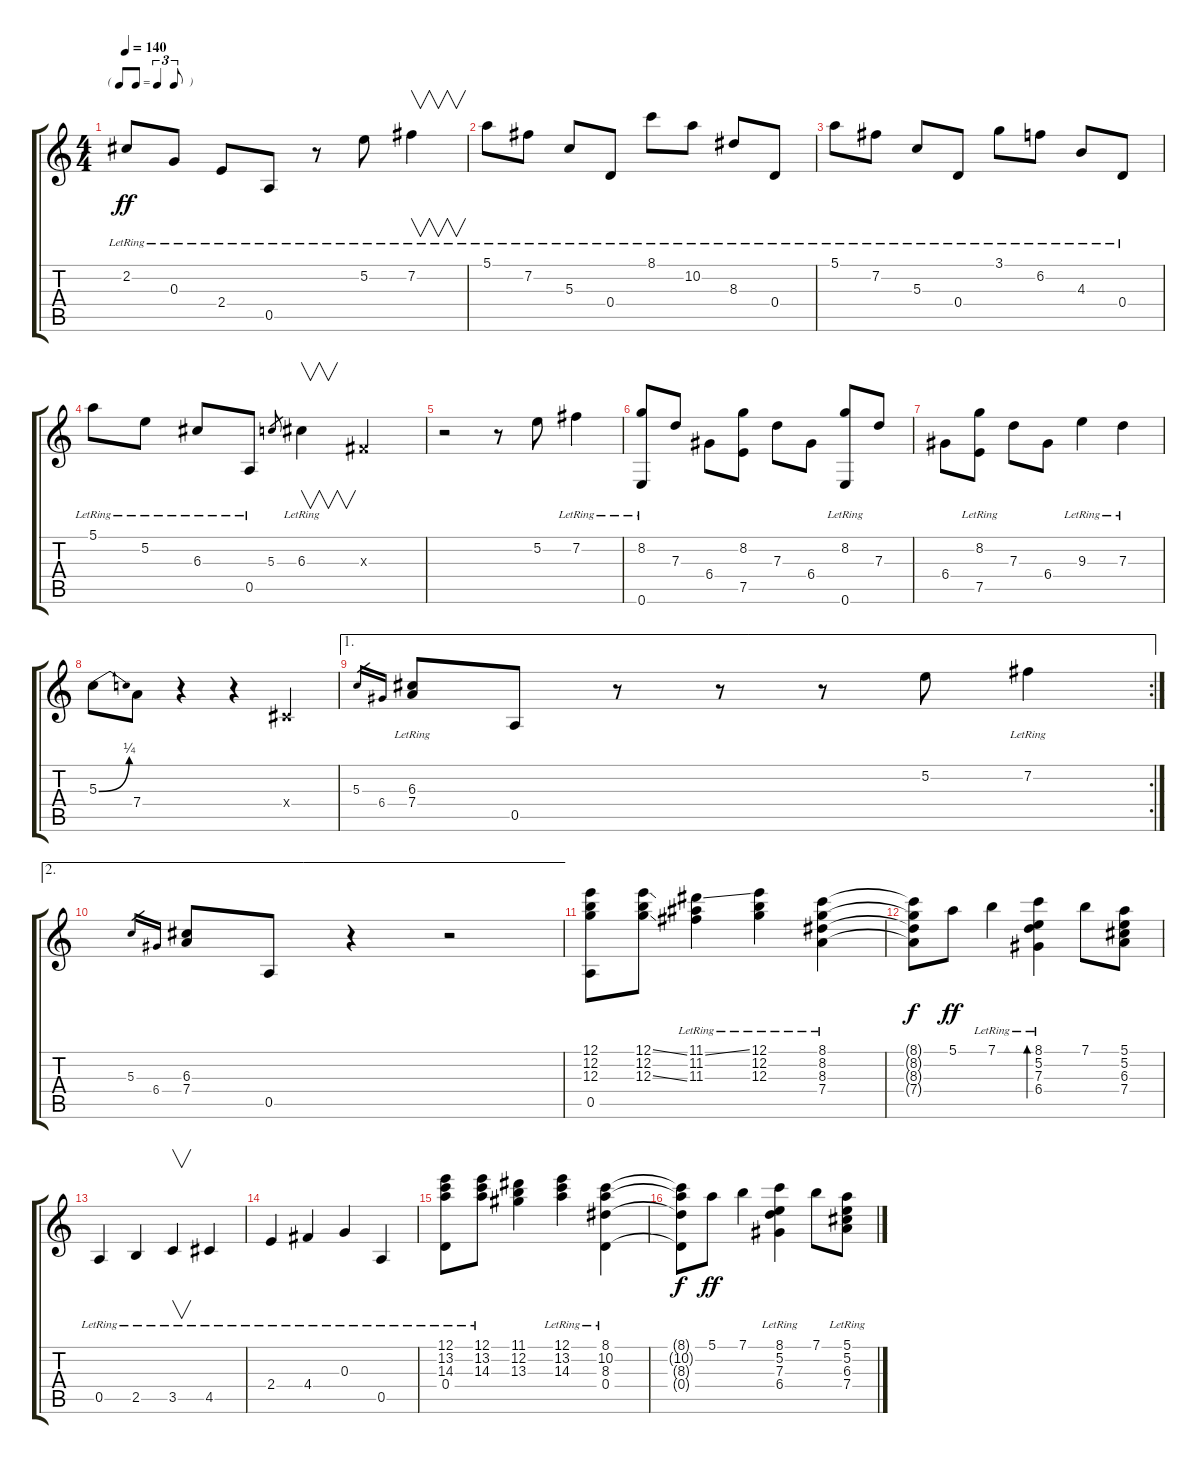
\track "" {instrument electricbassfinger}
\staff {score tabs}
\tuning (E4 B3 G3 D3 A2 E2) {hide}
\ts (4 4)
\tf triplet8th
\tempo 140
\clef g2
\ks c
2.2{lr}.8{dy ff} 0.3{lr}.8 2.4{lr}.8 0.5{lr}.8 r.8 5.2{lr}.8 7.2{lr}.4{v} |
5.1{lr}.8 7.2{lr}.8 5.3{lr}.8 0.4{lr}.8 8.1{lr}.8 10.2{lr}.8 8.3{lr}.8 0.4{lr}.8 |
5.1{lr}.8 7.2{lr}.8 5.3{lr}.8 0.4{lr}.8 3.1{lr}.8 6.2{lr}.8 4.3{lr}.8 0.4{lr}.8 |
5.1{lr}.8 5.2{lr}.8 6.3{lr}.8 0.5{lr}.8 5.3.8{gr} 6.3{lr}.4{v} -1.3{x}.4 |
r.2 r.8 5.2.8 7.2{lr}.4 |
(8.2 0.6{lr}).8 7.3.8 6.4.8 (8.2 7.5).8 7.3.8 6.4.8 (8.2 0.6{lr}).8 7.3.8 |
6.4.8 (8.2 7.5{lr}).8 7.3.8 6.4.8 9.3{lr}.4 7.3{lr}.4 |
5.3{be (bend 0 0 60 1)}.8 7.4.8 r.4 r.4 -1.4{x}.4 |
\ae 1
\rc 2
5.3.16{gr} 6.4.16{gr} (6.3 7.4{lr}).8 0.5.8 r.8 r.8 r.8 5.2.8 7.2{lr}.4 |
\ae 2
5.3.16{gr} 6.4.16{gr} (6.3 7.4).8 0.5.8 r.4 r.2 |
(12.1 12.2 12.3 0.5).8 (12.1{ss} 12.2 12.3{ss}).8 (11.1{ss} 11.2 11.3{lr}).4 (12.1 12.2 12.3{lr}).4 (8.1 8.2 8.3 7.4{lr}).4 |
(8.1{t} 8.2{t} 8.3{t} 7.4{t}).8{dy f} 5.1.8{dy ff} 7.1{lr}.4 (8.1 5.2 7.3 6.4{lr}).4{bd 120} 7.1.8 (5.1 5.2 6.3 7.4).8 |
0.5{lr}.4 2.5{lr}.4 3.5{lr}.4{v} 4.5{lr}.4 |
2.4{lr}.4 4.4{lr}.4 0.3{lr}.4 0.5{lr}.4 |
(12.1 13.2 14.3{lr} 0.4).8 (12.1 13.2 14.3{lr}).8 (11.1 12.2 13.3).4 (12.1 13.2 14.3{lr}).4 (8.1 10.2 8.3 0.4{lr}).4 |
(8.1{t} 10.2{t} 8.3{t} 0.4{t}).8{dy f} 5.1.8{dy ff} 7.1.4 (8.1 5.2 7.3 6.4{lr}).4 7.1.8 (5.1{lr} 5.2{lr} 6.3{lr} 7.4{lr}).8
